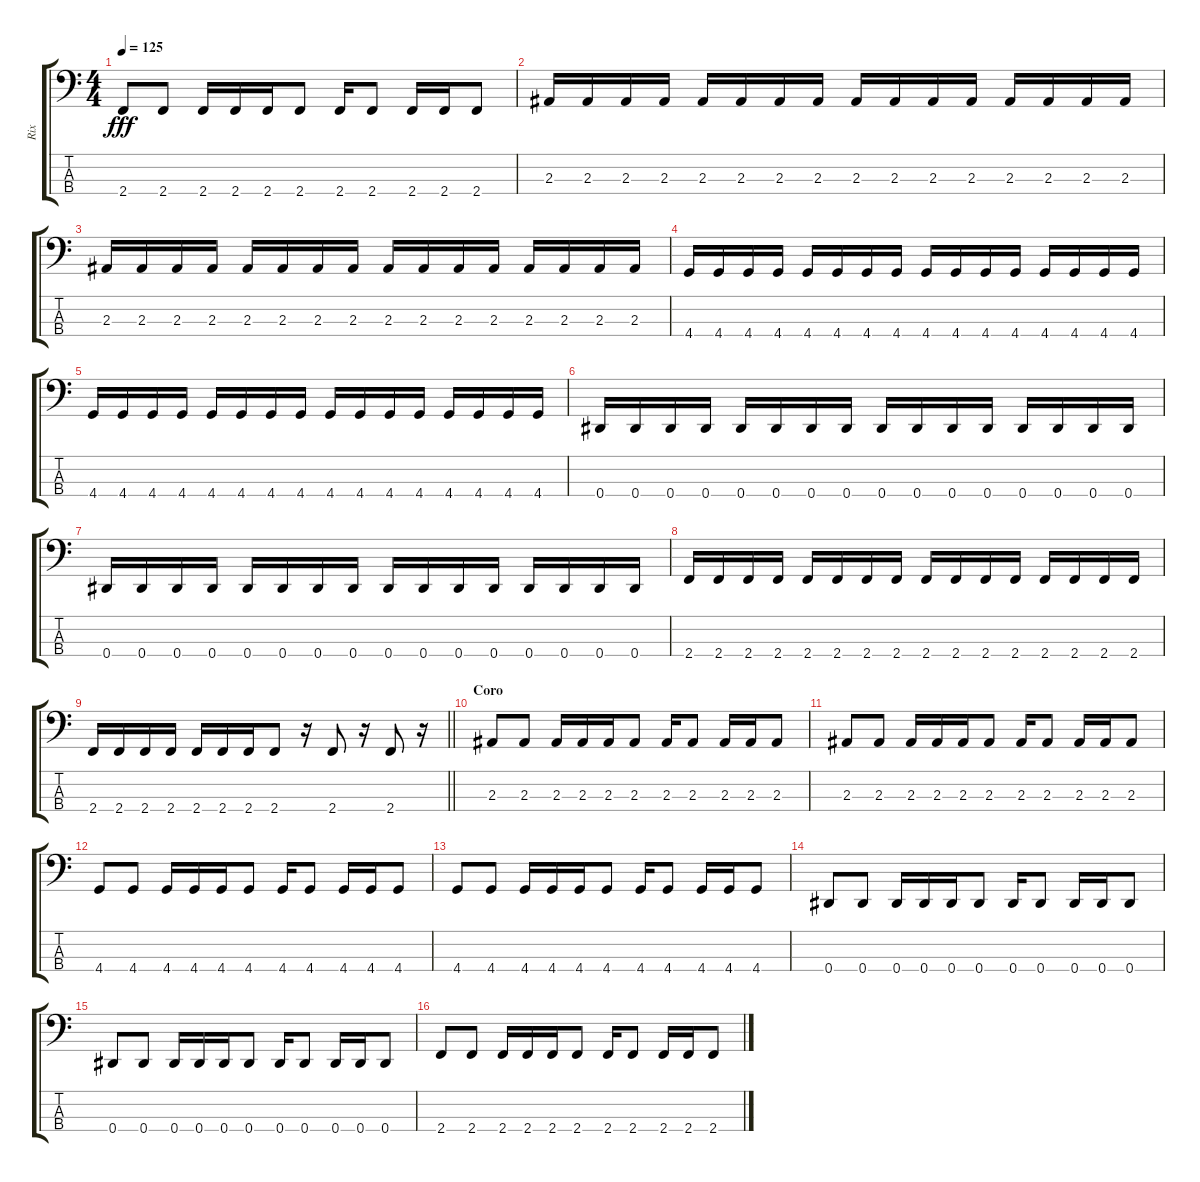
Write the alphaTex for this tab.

\track ("Rix" "Rix") {instrument electricbasspick}
\staff {score tabs}
\tuning (Gb2 Db2 Ab1 Eb1) {hide}
\ts (4 4)
\tempo 125
\clef f4
\ks c
2.4.8{dy fff} 2.4.8 2.4.16 2.4.16 2.4.16 2.4.8 2.4.16 2.4.8 2.4.16 2.4.16 2.4.8 |
2.3.16 2.3.16 2.3.16 2.3.16 2.3.16 2.3.16 2.3.16 2.3.16 2.3.16 2.3.16 2.3.16 2.3.16 2.3.16 2.3.16 2.3.16 2.3.16 |
2.3.16 2.3.16 2.3.16 2.3.16 2.3.16 2.3.16 2.3.16 2.3.16 2.3.16 2.3.16 2.3.16 2.3.16 2.3.16 2.3.16 2.3.16 2.3.16 |
4.4.16 4.4.16 4.4.16 4.4.16 4.4.16 4.4.16 4.4.16 4.4.16 4.4.16 4.4.16 4.4.16 4.4.16 4.4.16 4.4.16 4.4.16 4.4.16 |
4.4.16 4.4.16 4.4.16 4.4.16 4.4.16 4.4.16 4.4.16 4.4.16 4.4.16 4.4.16 4.4.16 4.4.16 4.4.16 4.4.16 4.4.16 4.4.16 |
0.4.16 0.4.16 0.4.16 0.4.16 0.4.16 0.4.16 0.4.16 0.4.16 0.4.16 0.4.16 0.4.16 0.4.16 0.4.16 0.4.16 0.4.16 0.4.16 |
0.4.16 0.4.16 0.4.16 0.4.16 0.4.16 0.4.16 0.4.16 0.4.16 0.4.16 0.4.16 0.4.16 0.4.16 0.4.16 0.4.16 0.4.16 0.4.16 |
2.4.16 2.4.16 2.4.16 2.4.16 2.4.16 2.4.16 2.4.16 2.4.16 2.4.16 2.4.16 2.4.16 2.4.16 2.4.16 2.4.16 2.4.16 2.4.16 |
\barLineRight lightlight
2.4.16 2.4.16 2.4.16 2.4.16 2.4.16 2.4.16 2.4.16 2.4.8 r.16 2.4.8 r.16 2.4.8 r.16 |
\section ("" "Coro")
2.3.8 2.3.8 2.3.16 2.3.16 2.3.16 2.3.8 2.3.16 2.3.8 2.3.16 2.3.16 2.3.8 |
2.3.8 2.3.8 2.3.16 2.3.16 2.3.16 2.3.8 2.3.16 2.3.8 2.3.16 2.3.16 2.3.8 |
4.4.8 4.4.8 4.4.16 4.4.16 4.4.16 4.4.8 4.4.16 4.4.8 4.4.16 4.4.16 4.4.8 |
4.4.8 4.4.8 4.4.16 4.4.16 4.4.16 4.4.8 4.4.16 4.4.8 4.4.16 4.4.16 4.4.8 |
0.4.8 0.4.8 0.4.16 0.4.16 0.4.16 0.4.8 0.4.16 0.4.8 0.4.16 0.4.16 0.4.8 |
0.4.8 0.4.8 0.4.16 0.4.16 0.4.16 0.4.8 0.4.16 0.4.8 0.4.16 0.4.16 0.4.8 |
2.4.8 2.4.8 2.4.16 2.4.16 2.4.16 2.4.8 2.4.16 2.4.8 2.4.16 2.4.16 2.4.8
